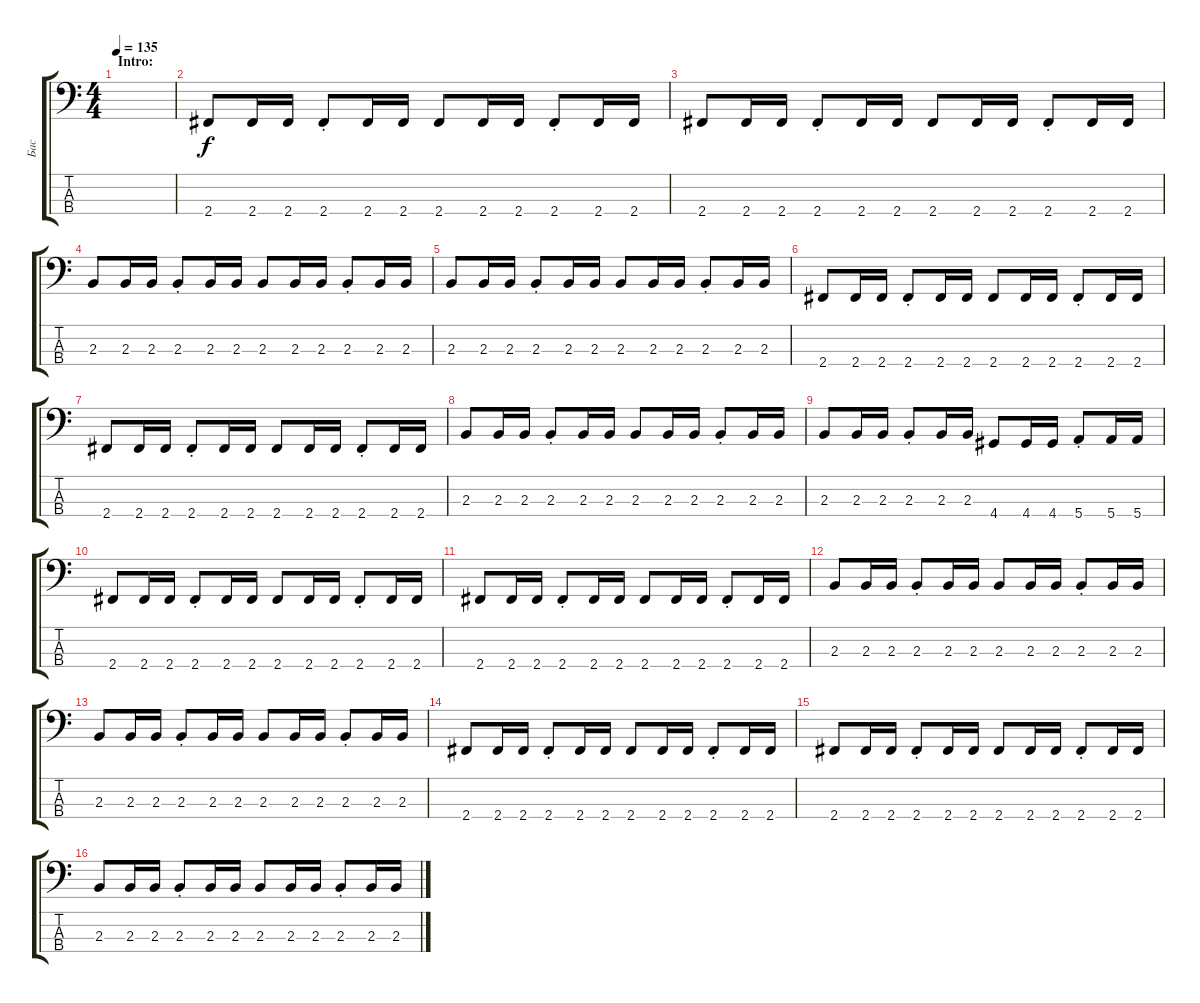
\track ("Бас" "Бас") {instrument electricbassfinger}
\staff {score tabs}
\tuning (G2 D2 A1 E1) {hide}
\ts (4 4)
\section ("" "Intro:")
\tempo 135
\clef f4
\ks c
|
2.4.8 2.4.16 2.4.16 2.4{st}.8 2.4.16 2.4.16 2.4.8 2.4.16 2.4.16 2.4{st}.8 2.4.16 2.4.16 |
2.4.8 2.4.16 2.4.16 2.4{st}.8 2.4.16 2.4.16 2.4.8 2.4.16 2.4.16 2.4{st}.8 2.4.16 2.4.16 |
2.3.8 2.3.16 2.3.16 2.3{st}.8 2.3.16 2.3.16 2.3.8 2.3.16 2.3.16 2.3{st}.8 2.3.16 2.3.16 |
2.3.8 2.3.16 2.3.16 2.3{st}.8 2.3.16 2.3.16 2.3.8 2.3.16 2.3.16 2.3{st}.8 2.3.16 2.3.16 |
2.4.8 2.4.16 2.4.16 2.4{st}.8 2.4.16 2.4.16 2.4.8 2.4.16 2.4.16 2.4{st}.8 2.4.16 2.4.16 |
2.4.8 2.4.16 2.4.16 2.4{st}.8 2.4.16 2.4.16 2.4.8 2.4.16 2.4.16 2.4{st}.8 2.4.16 2.4.16 |
2.3.8 2.3.16 2.3.16 2.3{st}.8 2.3.16 2.3.16 2.3.8 2.3.16 2.3.16 2.3{st}.8 2.3.16 2.3.16 |
2.3.8 2.3.16 2.3.16 2.3{st}.8 2.3.16 2.3.16 4.4.8 4.4.16 4.4.16 5.4{st}.8 5.4.16 5.4.16 |
2.4.8 2.4.16 2.4.16 2.4{st}.8 2.4.16 2.4.16 2.4.8 2.4.16 2.4.16 2.4{st}.8 2.4.16 2.4.16 |
2.4.8 2.4.16 2.4.16 2.4{st}.8 2.4.16 2.4.16 2.4.8 2.4.16 2.4.16 2.4{st}.8 2.4.16 2.4.16 |
2.3.8 2.3.16 2.3.16 2.3{st}.8 2.3.16 2.3.16 2.3.8 2.3.16 2.3.16 2.3{st}.8 2.3.16 2.3.16 |
2.3.8 2.3.16 2.3.16 2.3{st}.8 2.3.16 2.3.16 2.3.8 2.3.16 2.3.16 2.3{st}.8 2.3.16 2.3.16 |
2.4.8 2.4.16 2.4.16 2.4{st}.8 2.4.16 2.4.16 2.4.8 2.4.16 2.4.16 2.4{st}.8 2.4.16 2.4.16 |
2.4.8 2.4.16 2.4.16 2.4{st}.8 2.4.16 2.4.16 2.4.8 2.4.16 2.4.16 2.4{st}.8 2.4.16 2.4.16 |
2.3.8 2.3.16 2.3.16 2.3{st}.8 2.3.16 2.3.16 2.3.8 2.3.16 2.3.16 2.3{st}.8 2.3.16 2.3.16
